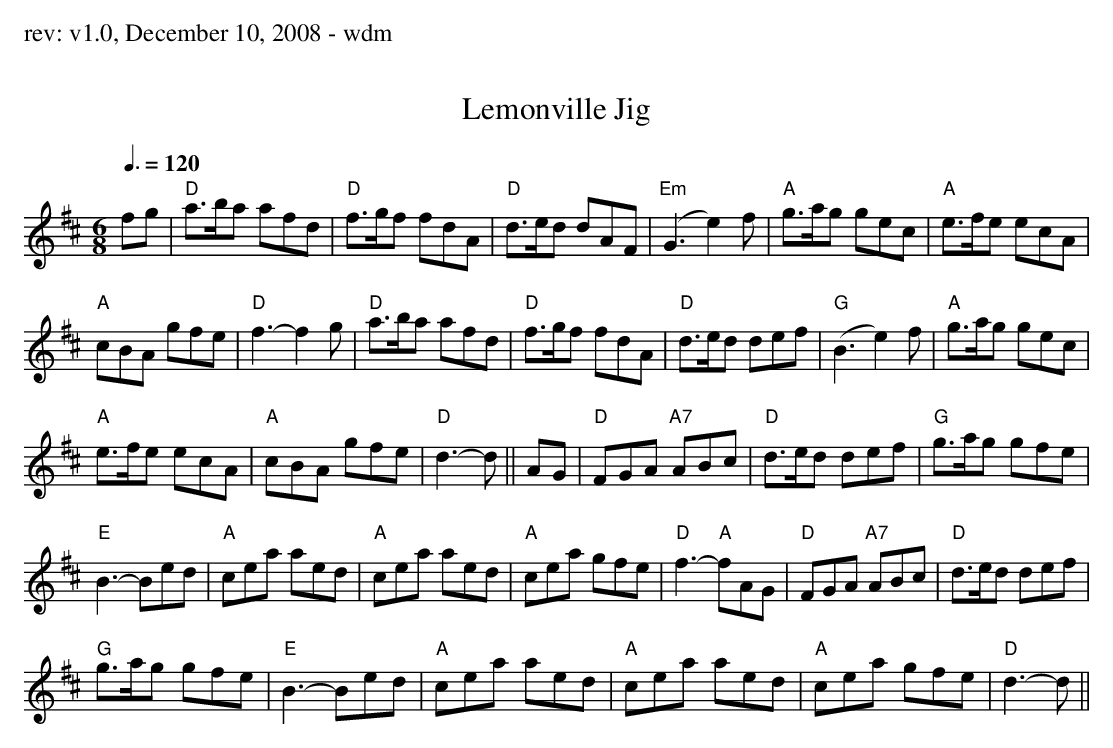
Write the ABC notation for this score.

X:1
T:Lemonville Jig
M:6/8
Q:3/8=120
L:1/8
K:D
fg|"D"a>ba afd|"D"f>gf fdA|"D"d>ed dAF|"Em"(G3 e2)f|"A"g>ag gec|"A"e>fe ecA|
"A"cBA gfe|"D"f3- f2g|"D"a>ba afd|"D"f>gf fdA|"D"d>ed def|"G"(B3 e2)f|"A"g>ag gec|
"A"e>fe ecA|"A"cBA gfe|"D"d3-d || AG|"D"FGA "A7"ABc| "D"d>ed def|"G"g>ag gfe|
"E"B3- Bed|"A"cea aed|"A"cea aed|"A"cea gfe|"D"f3- "A"fAG|"D"FGA "A7"ABc| "D"d>ed def|
"G"g>ag gfe|"E"B3- Bed|"A"cea aed|"A"cea aed|"A"cea gfe|"D"d3-d||
